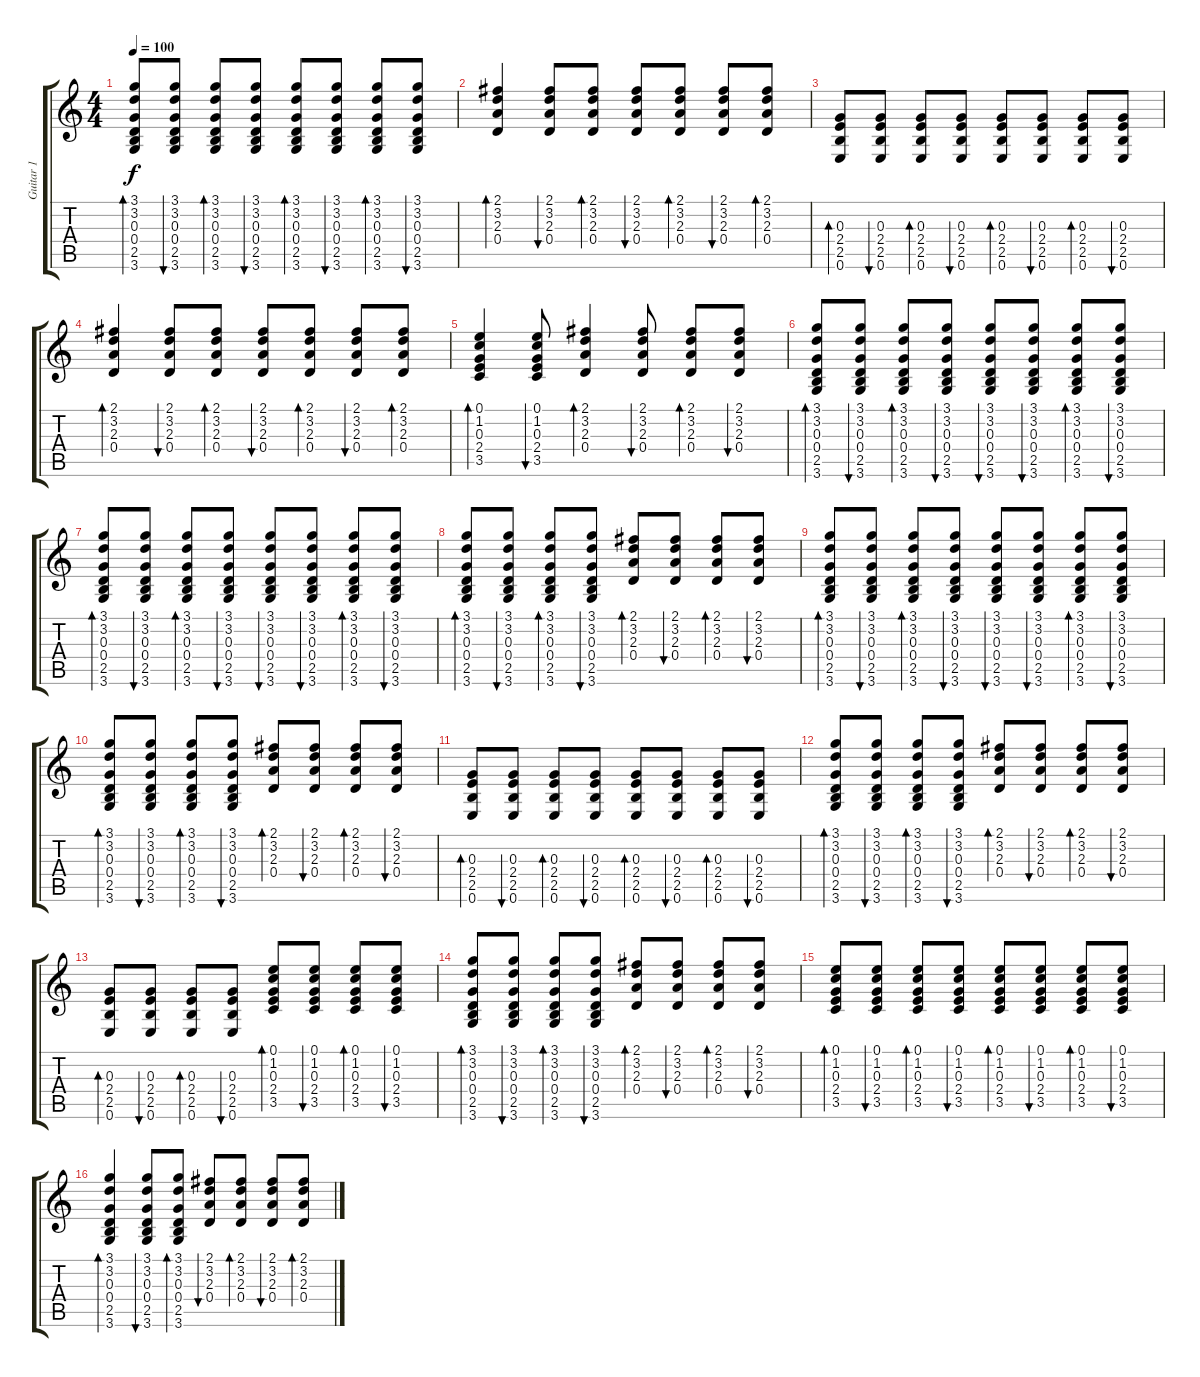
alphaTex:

\track ("Guitar 1" "Guitar 1") {instrument overdrivenguitar}
\staff {score tabs}
\tuning (E4 B3 G3 D3 A2 E2) {hide}
\ts (4 4)
\tempo 100
\clef g2
\ks c
(3.1 3.2 0.3 0.4 2.5 3.6).8{bd 30 dy f} (3.1 3.2 0.3 0.4 2.5 3.6).8{bu 30} (3.1 3.2 0.3 0.4 2.5 3.6).8{bd 30} (3.1 3.2 0.3 0.4 2.5 3.6).8{bu 30} (3.1 3.2 0.3 0.4 2.5 3.6).8{bd 30} (3.1 3.2 0.3 0.4 2.5 3.6).8{bu 30} (3.1 3.2 0.3 0.4 2.5 3.6).8{bd 30} (3.1 3.2 0.3 0.4 2.5 3.6).8{bu 30} |
(2.1 3.2 2.3 0.4).4{bd 30} (2.1 3.2 2.3 0.4).8{bu 30} (2.1 3.2 2.3 0.4).8{bd 30} (2.1 3.2 2.3 0.4).8{bu 30} (2.1 3.2 2.3 0.4).8{bd 30} (2.1 3.2 2.3 0.4).8{bu 30} (2.1 3.2 2.3 0.4).8{bd 30} |
(0.3 2.4 2.5 0.6).8{bd 30} (0.3 2.4 2.5 0.6).8{bu 30} (0.3 2.4 2.5 0.6).8{bd 30} (0.3 2.4 2.5 0.6).8{bu 30} (0.3 2.4 2.5 0.6).8{bd 30} (0.3 2.4 2.5 0.6).8{bu 30} (0.3 2.4 2.5 0.6).8{bd 30} (0.3 2.4 2.5 0.6).8{bu 30} |
(2.1 3.2 2.3 0.4).4{bd 30} (2.1 3.2 2.3 0.4).8{bu 30} (2.1 3.2 2.3 0.4).8{bd 30} (2.1 3.2 2.3 0.4).8{bu 30} (2.1 3.2 2.3 0.4).8{bd 30} (2.1 3.2 2.3 0.4).8{bu 30} (2.1 3.2 2.3 0.4).8{bd 30} |
(0.1 1.2 0.3 2.4 3.5).4{bd 30} (0.1 1.2 0.3 2.4 3.5).8{bu 30} (2.1 3.2 2.3 0.4).4{bd 30} (2.1 3.2 2.3 0.4).8{bu 30} (2.1 3.2 2.3 0.4).8{bd 30} (2.1 3.2 2.3 0.4).8{bu 30} |
(3.1 3.2 0.3 0.4 2.5 3.6).8{bd 30} (3.1 3.2 0.3 0.4 2.5 3.6).8{bu 30} (3.1 3.2 0.3 0.4 2.5 3.6).8{bd 30} (3.1 3.2 0.3 0.4 2.5 3.6).8{bu 30} (3.1 3.2 0.3 0.4 2.5 3.6).8{bu 30} (3.1 3.2 0.3 0.4 2.5 3.6).8{bu 30} (3.1 3.2 0.3 0.4 2.5 3.6).8{bd 30} (3.1 3.2 0.3 0.4 2.5 3.6).8{bu 30} |
(3.1 3.2 0.3 0.4 2.5 3.6).8{bd 30} (3.1 3.2 0.3 0.4 2.5 3.6).8{bu 30} (3.1 3.2 0.3 0.4 2.5 3.6).8{bd 30} (3.1 3.2 0.3 0.4 2.5 3.6).8{bu 30} (3.1 3.2 0.3 0.4 2.5 3.6).8{bu 30} (3.1 3.2 0.3 0.4 2.5 3.6).8{bu 30} (3.1 3.2 0.3 0.4 2.5 3.6).8{bd 30} (3.1 3.2 0.3 0.4 2.5 3.6).8{bu 30} |
(3.1 3.2 0.3 0.4 2.5 3.6).8{bd 30} (3.1 3.2 0.3 0.4 2.5 3.6).8{bu 30} (3.1 3.2 0.3 0.4 2.5 3.6).8{bd 30} (3.1 3.2 0.3 0.4 2.5 3.6).8{bu 30} (2.1 3.2 2.3 0.4).8{bd 30} (2.1 3.2 2.3 0.4).8{bu 30} (2.1 3.2 2.3 0.4).8{bd 30} (2.1 3.2 2.3 0.4).8{bu 30} |
(3.1 3.2 0.3 0.4 2.5 3.6).8{bd 30} (3.1 3.2 0.3 0.4 2.5 3.6).8{bu 30} (3.1 3.2 0.3 0.4 2.5 3.6).8{bd 30} (3.1 3.2 0.3 0.4 2.5 3.6).8{bu 30} (3.1 3.2 0.3 0.4 2.5 3.6).8{bu 30} (3.1 3.2 0.3 0.4 2.5 3.6).8{bu 30} (3.1 3.2 0.3 0.4 2.5 3.6).8{bd 30} (3.1 3.2 0.3 0.4 2.5 3.6).8{bu 30} |
(3.1 3.2 0.3 0.4 2.5 3.6).8{bd 30} (3.1 3.2 0.3 0.4 2.5 3.6).8{bu 30} (3.1 3.2 0.3 0.4 2.5 3.6).8{bd 30} (3.1 3.2 0.3 0.4 2.5 3.6).8{bu 30} (2.1 3.2 2.3 0.4).8{bd 30} (2.1 3.2 2.3 0.4).8{bu 30} (2.1 3.2 2.3 0.4).8{bd 30} (2.1 3.2 2.3 0.4).8{bu 30} |
(0.3 2.4 2.5 0.6).8{bd 30} (0.3 2.4 2.5 0.6).8{bu 30} (0.3 2.4 2.5 0.6).8{bd 30} (0.3 2.4 2.5 0.6).8{bu 30} (0.3 2.4 2.5 0.6).8{bd 30} (0.3 2.4 2.5 0.6).8{bu 30} (0.3 2.4 2.5 0.6).8{bd 30} (0.3 2.4 2.5 0.6).8{bu 30} |
(3.1 3.2 0.3 0.4 2.5 3.6).8{bd 30} (3.1 3.2 0.3 0.4 2.5 3.6).8{bu 30} (3.1 3.2 0.3 0.4 2.5 3.6).8{bd 30} (3.1 3.2 0.3 0.4 2.5 3.6).8{bu 30} (2.1 3.2 2.3 0.4).8{bd 30} (2.1 3.2 2.3 0.4).8{bu 30} (2.1 3.2 2.3 0.4).8{bd 30} (2.1 3.2 2.3 0.4).8{bu 30} |
(0.3 2.4 2.5 0.6).8{bd 30} (0.3 2.4 2.5 0.6).8{bu 30} (0.3 2.4 2.5 0.6).8{bd 30} (0.3 2.4 2.5 0.6).8{bu 30} (0.1 1.2 0.3 2.4 3.5).8{bd 30} (0.1 1.2 0.3 2.4 3.5).8{bu 30} (0.1 1.2 0.3 2.4 3.5).8{bd 30} (0.1 1.2 0.3 2.4 3.5).8{bu 30} |
(3.1 3.2 0.3 0.4 2.5 3.6).8{bd 30} (3.1 3.2 0.3 0.4 2.5 3.6).8{bu 30} (3.1 3.2 0.3 0.4 2.5 3.6).8{bd 30} (3.1 3.2 0.3 0.4 2.5 3.6).8{bu 30} (2.1 3.2 2.3 0.4).8{bd 30} (2.1 3.2 2.3 0.4).8{bu 30} (2.1 3.2 2.3 0.4).8{bd 30} (2.1 3.2 2.3 0.4).8{bu 30} |
(0.1 1.2 0.3 2.4 3.5).8{bd 30} (0.1 1.2 0.3 2.4 3.5).8{bu 30} (0.1 1.2 0.3 2.4 3.5).8{bd 30} (0.1 1.2 0.3 2.4 3.5).8{bu 30} (0.1 1.2 0.3 2.4 3.5).8{bd 30} (0.1 1.2 0.3 2.4 3.5).8{bu 30} (0.1 1.2 0.3 2.4 3.5).8{bd 30} (0.1 1.2 0.3 2.4 3.5).8{bu 30} |
(3.1 3.2 0.3 0.4 2.5 3.6).4{bd 30} (3.1 3.2 0.3 0.4 2.5 3.6).8{bu 30} (3.1 3.2 0.3 0.4 2.5 3.6).8{bd 30} (2.1 3.2 2.3 0.4).8{bu 30} (2.1 3.2 2.3 0.4).8{bd 30} (2.1 3.2 2.3 0.4).8{bu 30} (2.1 3.2 2.3 0.4).8{bd 30}
